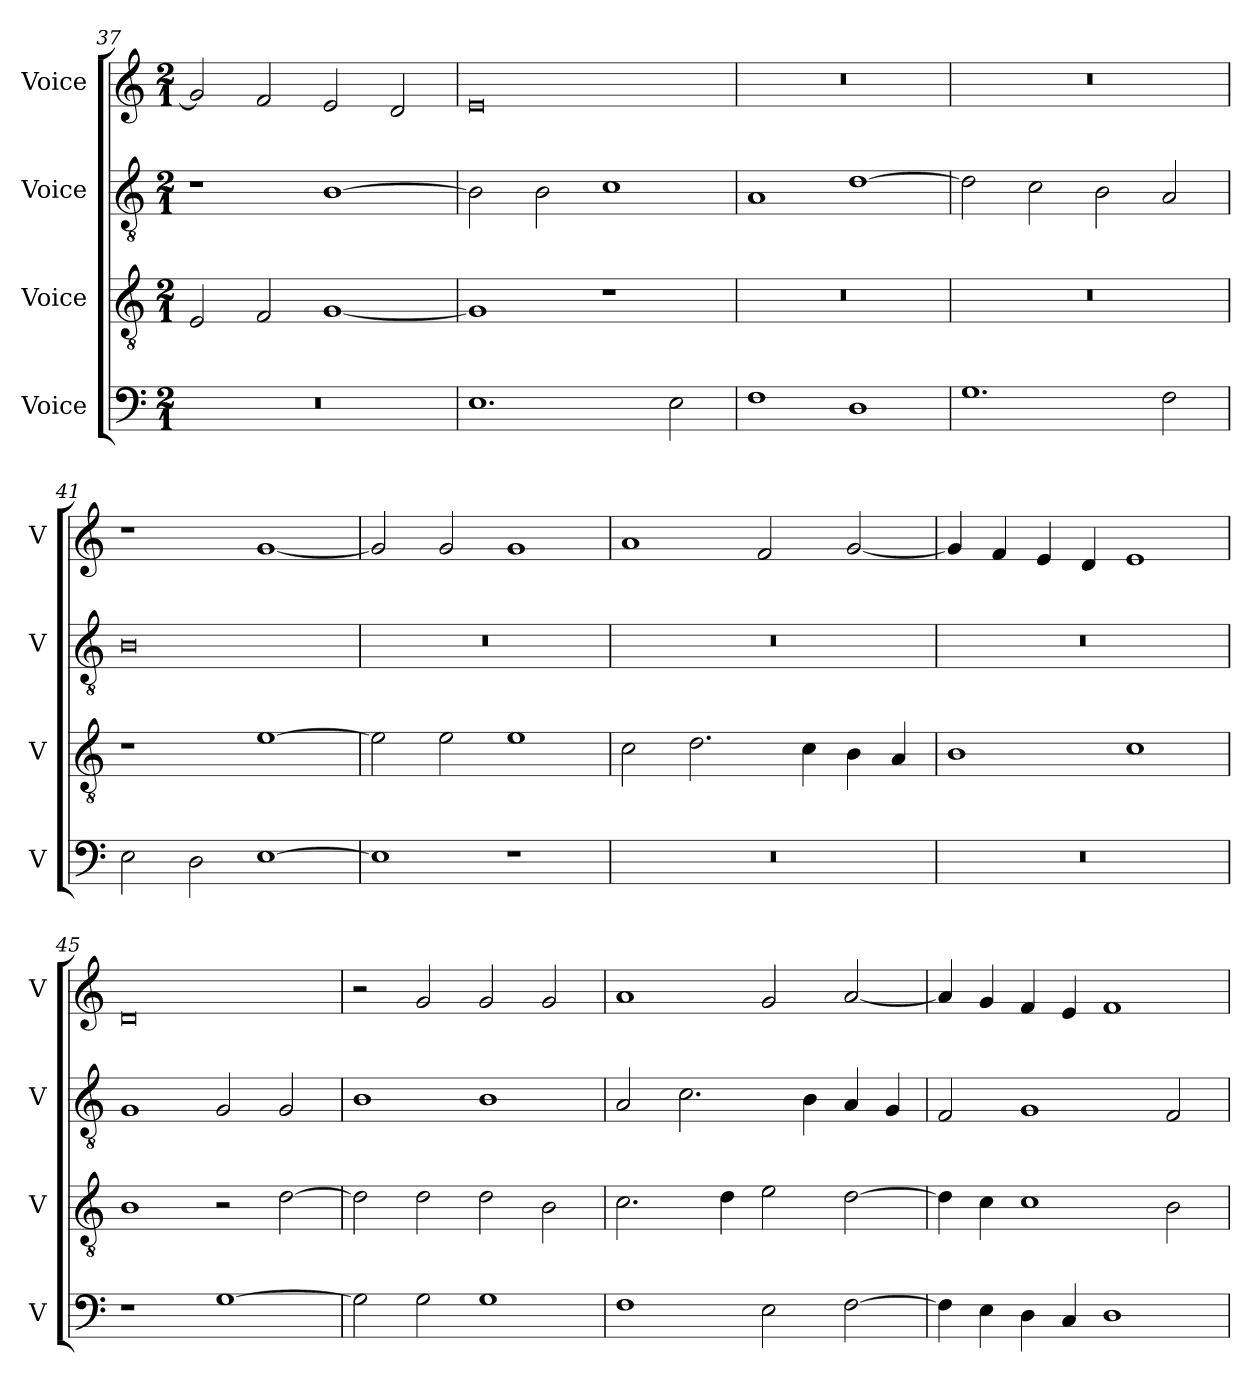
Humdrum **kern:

**kern	**kern	**kern	**kern
*part4	*part3	*part2	*part1
*staff4	*staff3	*staff2	*staff1
*I"Voice	*I"Voice	*I"Voice	*I"Voice
*I'V	*I'V	*I'V	*I'V
*clefF4	*clefGv2	*clefGv2	*clefG2
*k[]	*k[]	*k[]	*k[]
*M2/1	*M2/1	*M2/1	*M2/1
=37	=37	=37	=37
0r	2E/	1r	2g/]
.	2F/	.	2f/
.	[1G	[1B	2e/
.	.	.	2d/
!!LO:LB:g=z
=38	=38	=38	=38
1.E	1G]	2B\]	0e
.	.	2B\	.
.	1r	1c	.
2E\	.	.	.
=39	=39	=39	=39
1F	0r	1A	0r
1D	.	[1d	.
=40	=40	=40	=40
1.G	0r	2d\]	0r
.	.	2c\	.
.	.	2B\	.
2F\	.	2A/	.
=41	=41	=41	=41
2E\	1r	0B	1r
2D\	.	.	.
[1E	[1e	.	[1g
!!LO:PB:g=z
=42	=42	=42	=42
1E]	2e\]	0r	2g/]
.	2e\	.	2g/
1r	1e	.	1g
=43	=43	=43	=43
0r	2c\	0r	1a
.	2.d\	.	.
.	.	.	2f/
.	4c\	.	.
.	4B\	.	[2g/
.	4A/	.	.
=44	=44	=44	=44
0r	1B	0r	4g/]
.	.	.	4f/
.	.	.	4e/
.	.	.	4d/
.	1c	.	1e
=45	=45	=45	=45
1r	1B	1G	0d
[1G	2r	2G/	.
.	[2d\	2G/	.
!!LO:LB:g=z
=46	=46	=46	=46
2G\]	2d\]	1B	2r
2G\	2d\	.	2g/
1G	2d\	1B	2g/
.	2B\	.	2g/
=47	=47	=47	=47
1F	2.c\	2A/	1a
.	.	2.c\	.
.	4d\	.	.
2E\	2e\	.	2g/
.	.	4B\	.
[2F\	[2d\	4A/	[2a/
.	.	4G/	.
=48	=48	=48	=48
4F\]	4d\]	2F/	4a/]
4E\	4c\	.	4g/
4D\	1c	1G	4f/
4C/	.	.	4e/
1D	.	.	1f
.	2B\	2F/	.
=	=	=	=
*-	*-	*-	*-
